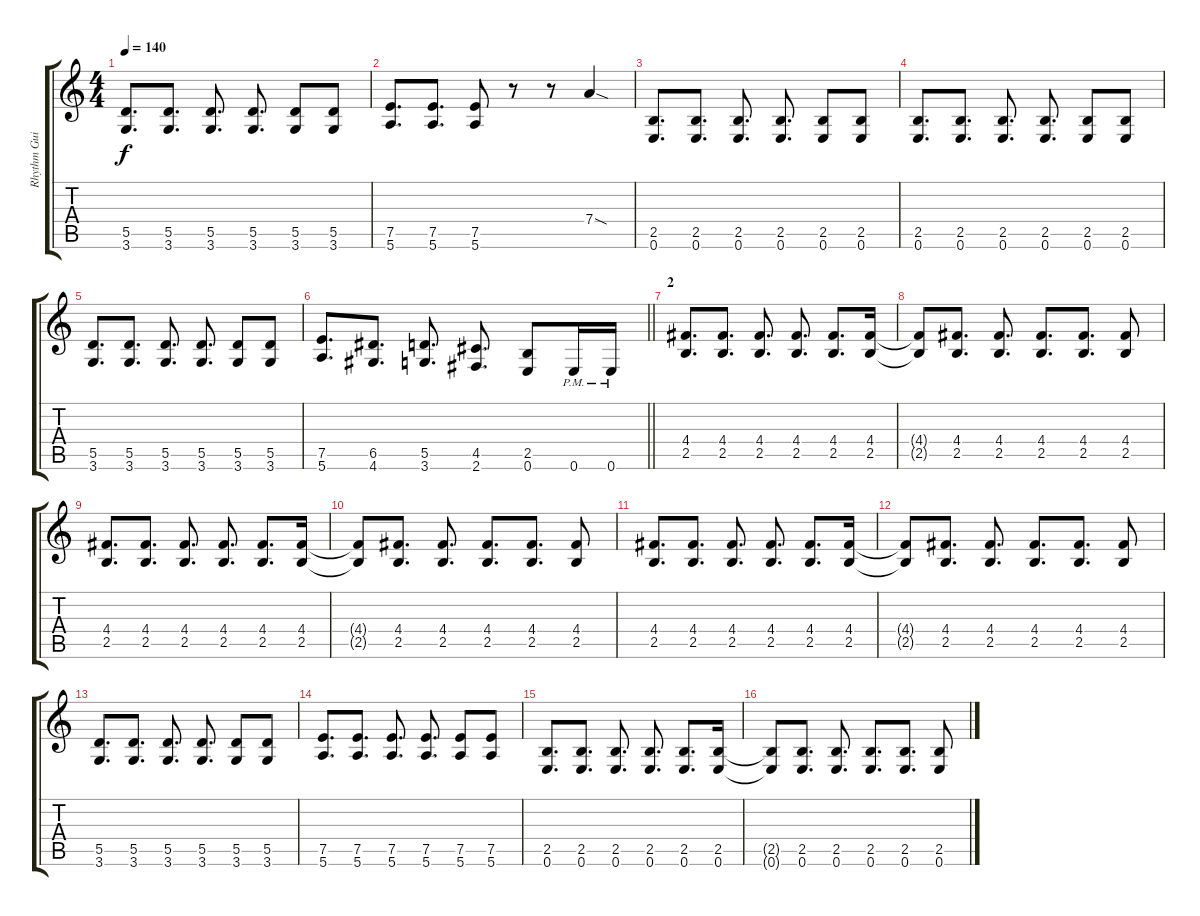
\track ("Rhythm Guitar" "Rhythm Gui") {instrument distortionguitar}
\staff {score tabs}
\tuning (E4 B3 G3 D3 A2 E2) {hide}
\ts (4 4)
\tempo 140
\clef g2
\ks c
(5.5 3.6).8{d dy f} (5.5 3.6).8{d} (5.5 3.6).8{d} (5.5 3.6).8{d} (5.5 3.6).8 (5.5 3.6).8 |
(7.5 5.6).8{d} (7.5 5.6).8{d} (7.5 5.6).8 r.8 r.8 7.4{sod}.4 |
(2.5 0.6).8{d} (2.5 0.6).8{d} (2.5 0.6).8{d} (2.5 0.6).8{d} (2.5 0.6).8 (2.5 0.6).8 |
(2.5 0.6).8{d} (2.5 0.6).8{d} (2.5 0.6).8{d} (2.5 0.6).8{d} (2.5 0.6).8 (2.5 0.6).8 |
(5.5 3.6).8{d} (5.5 3.6).8{d} (5.5 3.6).8{d} (5.5 3.6).8{d} (5.5 3.6).8 (5.5 3.6).8 |
\barLineRight lightlight
(7.5 5.6).8{d} (6.5 4.6).8{d} (5.5 3.6).8{d} (4.5 2.6).8{d} (2.5 0.6).8 0.6{pm}.16 0.6{pm}.16 |
\section ("" "2")
(4.4 2.5).8{d} (4.4 2.5).8{d} (4.4 2.5).8{d} (4.4 2.5).8{d} (4.4 2.5).8{d} (4.4 2.5).16 |
(4.4{t} 2.5{t}).8 (4.4 2.5).8{d} (4.4 2.5).8{d} (4.4 2.5).8{d} (4.4 2.5).8{d} (4.4 2.5).8 |
(4.4 2.5).8{d} (4.4 2.5).8{d} (4.4 2.5).8{d} (4.4 2.5).8{d} (4.4 2.5).8{d} (4.4 2.5).16 |
(4.4{t} 2.5{t}).8 (4.4 2.5).8{d} (4.4 2.5).8{d} (4.4 2.5).8{d} (4.4 2.5).8{d} (4.4 2.5).8 |
(4.4 2.5).8{d} (4.4 2.5).8{d} (4.4 2.5).8{d} (4.4 2.5).8{d} (4.4 2.5).8{d} (4.4 2.5).16 |
(4.4{t} 2.5{t}).8 (4.4 2.5).8{d} (4.4 2.5).8{d} (4.4 2.5).8{d} (4.4 2.5).8{d} (4.4 2.5).8 |
(5.5 3.6).8{d} (5.5 3.6).8{d} (5.5 3.6).8{d} (5.5 3.6).8{d} (5.5 3.6).8 (5.5 3.6).8 |
(7.5 5.6).8{d} (7.5 5.6).8{d} (7.5 5.6).8{d} (7.5 5.6).8{d} (7.5 5.6).8 (7.5 5.6).8 |
(2.5 0.6).8{d} (2.5 0.6).8{d} (2.5 0.6).8{d} (2.5 0.6).8{d} (2.5 0.6).8{d} (2.5 0.6).16 |
(2.5{t} 0.6{t}).8 (2.5 0.6).8{d} (2.5 0.6).8{d} (2.5 0.6).8{d} (2.5 0.6).8{d} (2.5 0.6).8
